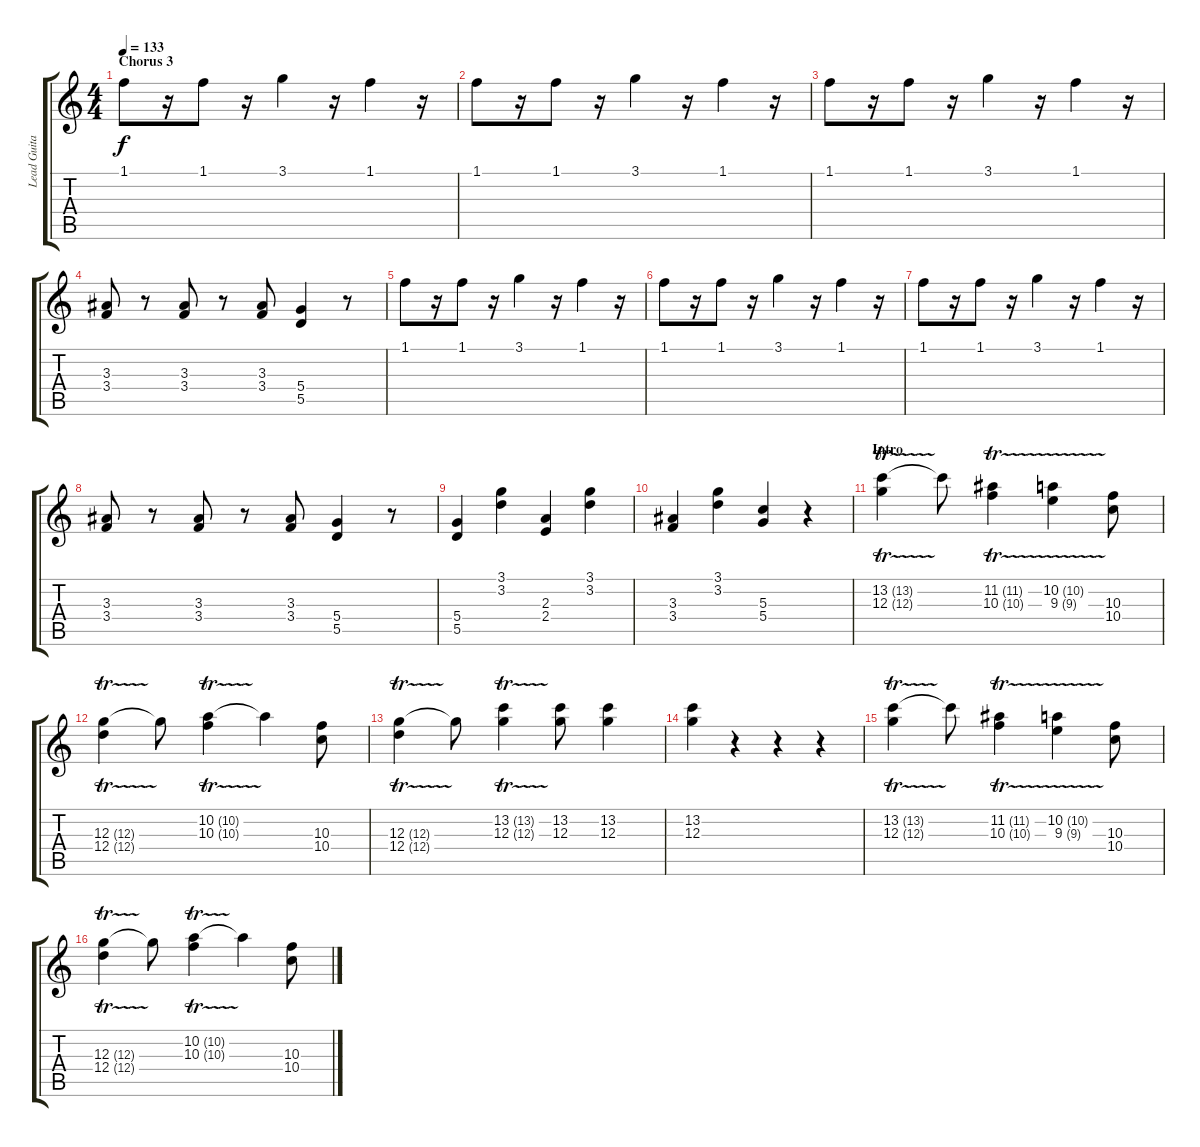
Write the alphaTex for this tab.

\track ("Lead Guitar" "Lead Guita") {instrument distortionguitar}
\staff {score tabs}
\tuning (E4 B3 G3 D3 A2 E2) {hide}
\ts (4 4)
\section ("" "Chorus 3")
\tempo 133
\clef g2
\ks c
1.1.8{dy f} r.16 1.1.8 r.16 3.1.4 r.16 1.1.4 r.16 |
1.1.8 r.16 1.1.8 r.16 3.1.4 r.16 1.1.4 r.16 |
1.1.8 r.16 1.1.8 r.16 3.1.4 r.16 1.1.4 r.16 |
(3.3 3.4).8 r.8 (3.3 3.4).8 r.8 (3.3 3.4).8 (5.4 5.5).4 r.8 |
1.1.8 r.16 1.1.8 r.16 3.1.4 r.16 1.1.4 r.16 |
1.1.8 r.16 1.1.8 r.16 3.1.4 r.16 1.1.4 r.16 |
1.1.8 r.16 1.1.8 r.16 3.1.4 r.16 1.1.4 r.16 |
(3.3 3.4).8 r.8 (3.3 3.4).8 r.8 (3.3 3.4).8 (5.4 5.5).4 r.8 |
(5.4 5.5).4 (3.1 3.2).4 (2.3 2.4).4 (3.1 3.2).4 |
(3.3 3.4).4 (3.1 3.2).4 (5.3 5.4).4 r.4 |
\section ("" "Intro")
(13.2{tr (13 16)} 12.3{tr (12 16)}).4 13.2{t}.8 (11.2{tr (11 16)} 10.3{tr (10 16)}).4 (10.2{tr (10 16)} 9.3{tr (9 16)}).4 (10.3 10.4).8 |
(12.3{tr (12 16)} 12.4{tr (12 16)}).4 12.3{t}.8 (10.2{tr (10 16)} 10.3{tr (10 16)}).4 10.2{t}.4 (10.3 10.4).8 |
(12.3{tr (12 16)} 12.4{tr (12 16)}).4 12.3{t}.8 (13.2{tr (13 16)} 12.3{tr (12 16)}).4 (13.2 12.3).8 (13.2 12.3).4 |
(13.2 12.3).4 r.4 r.4 r.4 |
(13.2{tr (13 16)} 12.3{tr (12 16)}).4 13.2{t}.8 (11.2{tr (11 16)} 10.3{tr (10 16)}).4 (10.2{tr (10 16)} 9.3{tr (9 16)}).4 (10.3 10.4).8 |
(12.3{tr (12 16)} 12.4{tr (12 16)}).4 12.3{t}.8 (10.2{tr (10 16)} 10.3{tr (10 16)}).4 10.2{t}.4 (10.3 10.4).8
